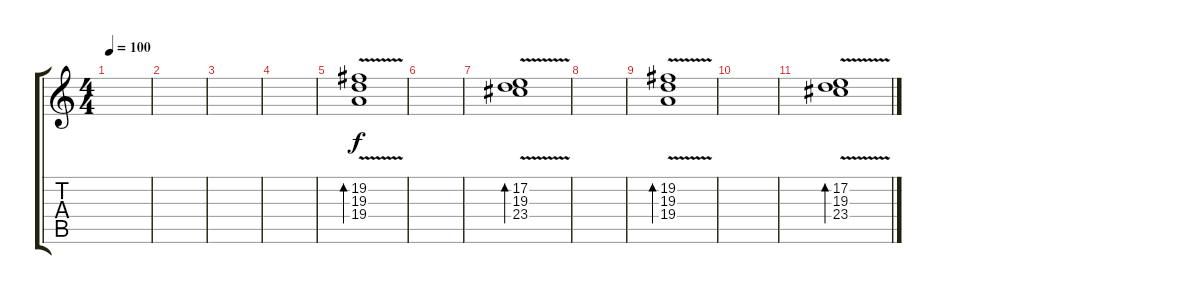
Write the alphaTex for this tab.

\track (" " " ") {instrument acousticgrandpiano}
\staff {score tabs}
\tuning (E4 B3 G3 D3 A2 E2) {hide}
\ts (4 4)
\tempo 100
\clef g2
\ks c
|
|
|
|
(19.2{v} 19.3 19.4).1{bd 480} |
|
(17.2{v} 19.3 23.4).1{bd 120} |
|
(19.2{v} 19.3 19.4).1{bd 480} |
|
(17.2{v} 19.3 23.4).1{bd 120}
